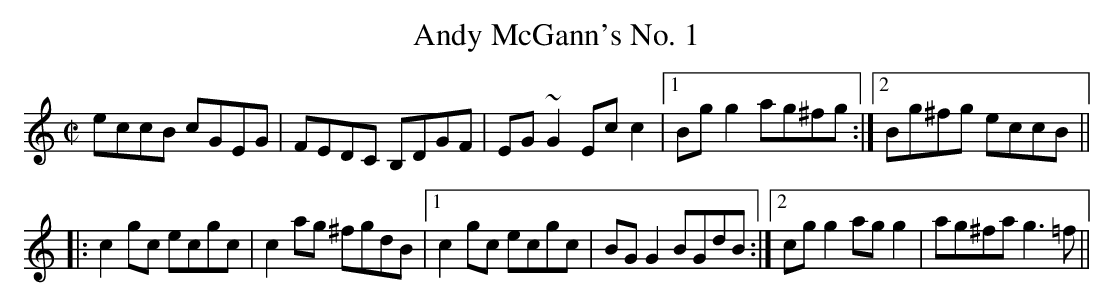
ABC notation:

X:1
T:Andy McGann's No. 1
M:C|
K:C
eccB cGEG|FEDC B,DGF|EG~G2 Ec c2|1 Bg g2 ag^fg:|2 Bg^fg eccB||
|:c2gc ecgc|c2ag ^fgdB|1 c2gc ecgc|BG G2 BGdB:|2 cg g2 ag g2|ag^fa g3=f||
